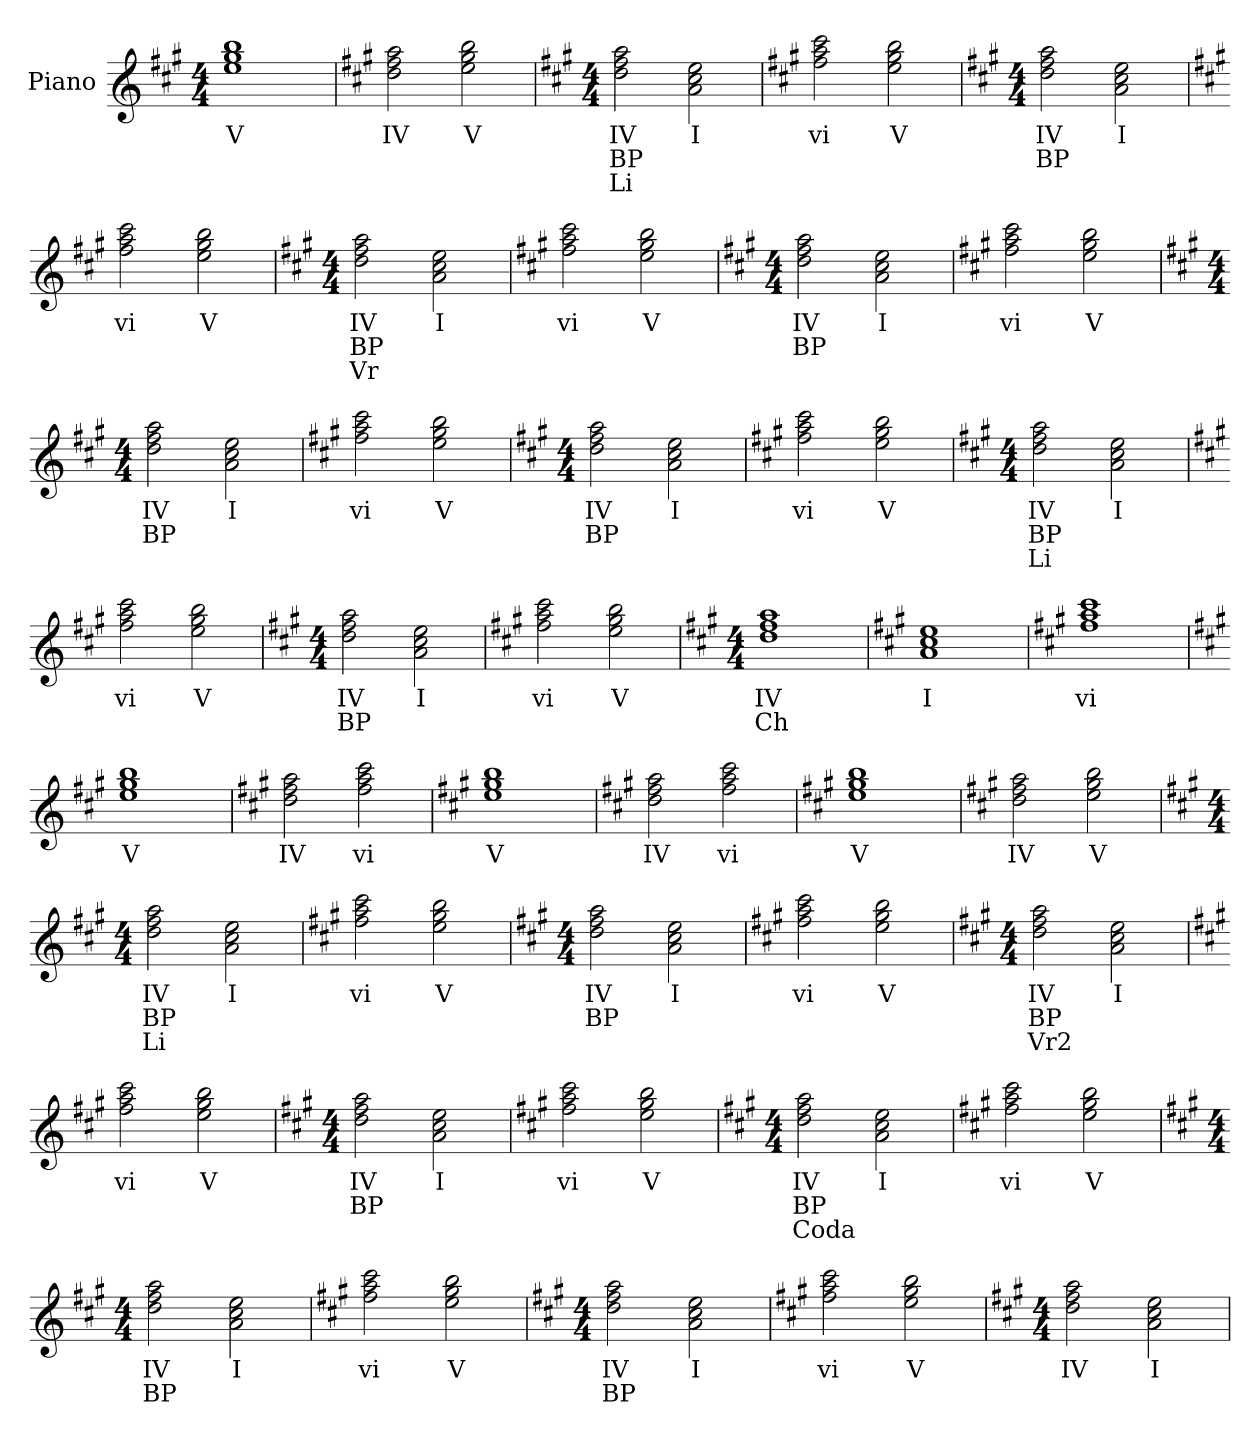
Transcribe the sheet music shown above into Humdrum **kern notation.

**kern	**text	**text	**text
*part1	*part1	*part1	*part1
*staff1	*staff1	*staff1	*staff1
*I"Piano	*	*	*
*I'Pno	*	*	*
*k[f#c#g#]	*	*	*
*A:	*	*	*
*M4/4	*	*	*
=	=	=	=
1ee 1gg# 1bb	V	.	.
=	=	=	=
*k[f#c#g#]	*	*	*
*A:	*	*	*
2dd 2ff# 2aa	IV	.	.
2ee 2gg# 2bb	V	.	.
=	=	=	=
*k[f#c#g#]	*	*	*
*A:	*	*	*
*M4/4	*	*	*
2dd 2ff# 2aa	IV	BP	Li
2a 2cc# 2ee	I	.	.
=	=	=	=
*k[f#c#g#]	*	*	*
*A:	*	*	*
2ff# 2aa 2ccc#	vi	.	.
2ee 2gg# 2bb	V	.	.
=	=	=	=
*k[f#c#g#]	*	*	*
*A:	*	*	*
*M4/4	*	*	*
2dd 2ff# 2aa	IV	BP	.
2a 2cc# 2ee	I	.	.
=	=	=	=
*k[f#c#g#]	*	*	*
*A:	*	*	*
2ff# 2aa 2ccc#	vi	.	.
2ee 2gg# 2bb	V	.	.
=	=	=	=
*k[f#c#g#]	*	*	*
*A:	*	*	*
*M4/4	*	*	*
2dd 2ff# 2aa	IV	BP	Vr
2a 2cc# 2ee	I	.	.
=	=	=	=
*k[f#c#g#]	*	*	*
*A:	*	*	*
2ff# 2aa 2ccc#	vi	.	.
2ee 2gg# 2bb	V	.	.
=	=	=	=
*k[f#c#g#]	*	*	*
*A:	*	*	*
*M4/4	*	*	*
2dd 2ff# 2aa	IV	BP	.
2a 2cc# 2ee	I	.	.
=	=	=	=
*k[f#c#g#]	*	*	*
*A:	*	*	*
2ff# 2aa 2ccc#	vi	.	.
2ee 2gg# 2bb	V	.	.
=	=	=	=
*k[f#c#g#]	*	*	*
*A:	*	*	*
*M4/4	*	*	*
2dd 2ff# 2aa	IV	BP	.
2a 2cc# 2ee	I	.	.
=	=	=	=
*k[f#c#g#]	*	*	*
*A:	*	*	*
2ff# 2aa 2ccc#	vi	.	.
2ee 2gg# 2bb	V	.	.
=	=	=	=
*k[f#c#g#]	*	*	*
*A:	*	*	*
*M4/4	*	*	*
2dd 2ff# 2aa	IV	BP	.
2a 2cc# 2ee	I	.	.
=	=	=	=
*k[f#c#g#]	*	*	*
*A:	*	*	*
2ff# 2aa 2ccc#	vi	.	.
2ee 2gg# 2bb	V	.	.
=	=	=	=
*k[f#c#g#]	*	*	*
*A:	*	*	*
*M4/4	*	*	*
2dd 2ff# 2aa	IV	BP	Li
2a 2cc# 2ee	I	.	.
=	=	=	=
*k[f#c#g#]	*	*	*
*A:	*	*	*
2ff# 2aa 2ccc#	vi	.	.
2ee 2gg# 2bb	V	.	.
=	=	=	=
*k[f#c#g#]	*	*	*
*A:	*	*	*
*M4/4	*	*	*
2dd 2ff# 2aa	IV	BP	.
2a 2cc# 2ee	I	.	.
=	=	=	=
*k[f#c#g#]	*	*	*
*A:	*	*	*
2ff# 2aa 2ccc#	vi	.	.
2ee 2gg# 2bb	V	.	.
=	=	=	=
*k[f#c#g#]	*	*	*
*A:	*	*	*
*M4/4	*	*	*
1dd 1ff# 1aa	IV	Ch	.
=	=	=	=
*k[f#c#g#]	*	*	*
*A:	*	*	*
1a 1cc# 1ee	I	.	.
=	=	=	=
*k[f#c#g#]	*	*	*
*A:	*	*	*
1ff# 1aa 1ccc#	vi	.	.
=	=	=	=
*k[f#c#g#]	*	*	*
*A:	*	*	*
1ee 1gg# 1bb	V	.	.
=	=	=	=
*k[f#c#g#]	*	*	*
*A:	*	*	*
2dd 2ff# 2aa	IV	.	.
2ff# 2aa 2ccc#	vi	.	.
=	=	=	=
*k[f#c#g#]	*	*	*
*A:	*	*	*
1ee 1gg# 1bb	V	.	.
=	=	=	=
*k[f#c#g#]	*	*	*
*A:	*	*	*
2dd 2ff# 2aa	IV	.	.
2ff# 2aa 2ccc#	vi	.	.
=	=	=	=
*k[f#c#g#]	*	*	*
*A:	*	*	*
1ee 1gg# 1bb	V	.	.
=	=	=	=
*k[f#c#g#]	*	*	*
*A:	*	*	*
2dd 2ff# 2aa	IV	.	.
2ee 2gg# 2bb	V	.	.
=	=	=	=
*k[f#c#g#]	*	*	*
*A:	*	*	*
*M4/4	*	*	*
2dd 2ff# 2aa	IV	BP	Li
2a 2cc# 2ee	I	.	.
=	=	=	=
*k[f#c#g#]	*	*	*
*A:	*	*	*
2ff# 2aa 2ccc#	vi	.	.
2ee 2gg# 2bb	V	.	.
=	=	=	=
*k[f#c#g#]	*	*	*
*A:	*	*	*
*M4/4	*	*	*
2dd 2ff# 2aa	IV	BP	.
2a 2cc# 2ee	I	.	.
=	=	=	=
*k[f#c#g#]	*	*	*
*A:	*	*	*
2ff# 2aa 2ccc#	vi	.	.
2ee 2gg# 2bb	V	.	.
=	=	=	=
*k[f#c#g#]	*	*	*
*A:	*	*	*
*M4/4	*	*	*
2dd 2ff# 2aa	IV	BP	Vr2
2a 2cc# 2ee	I	.	.
=	=	=	=
*k[f#c#g#]	*	*	*
*A:	*	*	*
2ff# 2aa 2ccc#	vi	.	.
2ee 2gg# 2bb	V	.	.
=	=	=	=
*k[f#c#g#]	*	*	*
*A:	*	*	*
*M4/4	*	*	*
2dd 2ff# 2aa	IV	BP	.
2a 2cc# 2ee	I	.	.
=	=	=	=
*k[f#c#g#]	*	*	*
*A:	*	*	*
2ff# 2aa 2ccc#	vi	.	.
2ee 2gg# 2bb	V	.	.
=	=	=	=
*k[f#c#g#]	*	*	*
*A:	*	*	*
*M4/4	*	*	*
2dd 2ff# 2aa	IV	BP	Coda
2a 2cc# 2ee	I	.	.
=	=	=	=
*k[f#c#g#]	*	*	*
*A:	*	*	*
2ff# 2aa 2ccc#	vi	.	.
2ee 2gg# 2bb	V	.	.
=	=	=	=
*k[f#c#g#]	*	*	*
*A:	*	*	*
*M4/4	*	*	*
2dd 2ff# 2aa	IV	BP	.
2a 2cc# 2ee	I	.	.
=	=	=	=
*k[f#c#g#]	*	*	*
*A:	*	*	*
2ff# 2aa 2ccc#	vi	.	.
2ee 2gg# 2bb	V	.	.
=	=	=	=
*k[f#c#g#]	*	*	*
*A:	*	*	*
*M4/4	*	*	*
2dd 2ff# 2aa	IV	BP	.
2a 2cc# 2ee	I	.	.
=	=	=	=
*k[f#c#g#]	*	*	*
*A:	*	*	*
2ff# 2aa 2ccc#	vi	.	.
2ee 2gg# 2bb	V	.	.
=	=	=	=
*k[f#c#g#]	*	*	*
*A:	*	*	*
*M4/4	*	*	*
2dd 2ff# 2aa	IV	.	.
2a 2cc# 2ee	I	.	.
=	=	=	=
*-	*-	*-	*-
